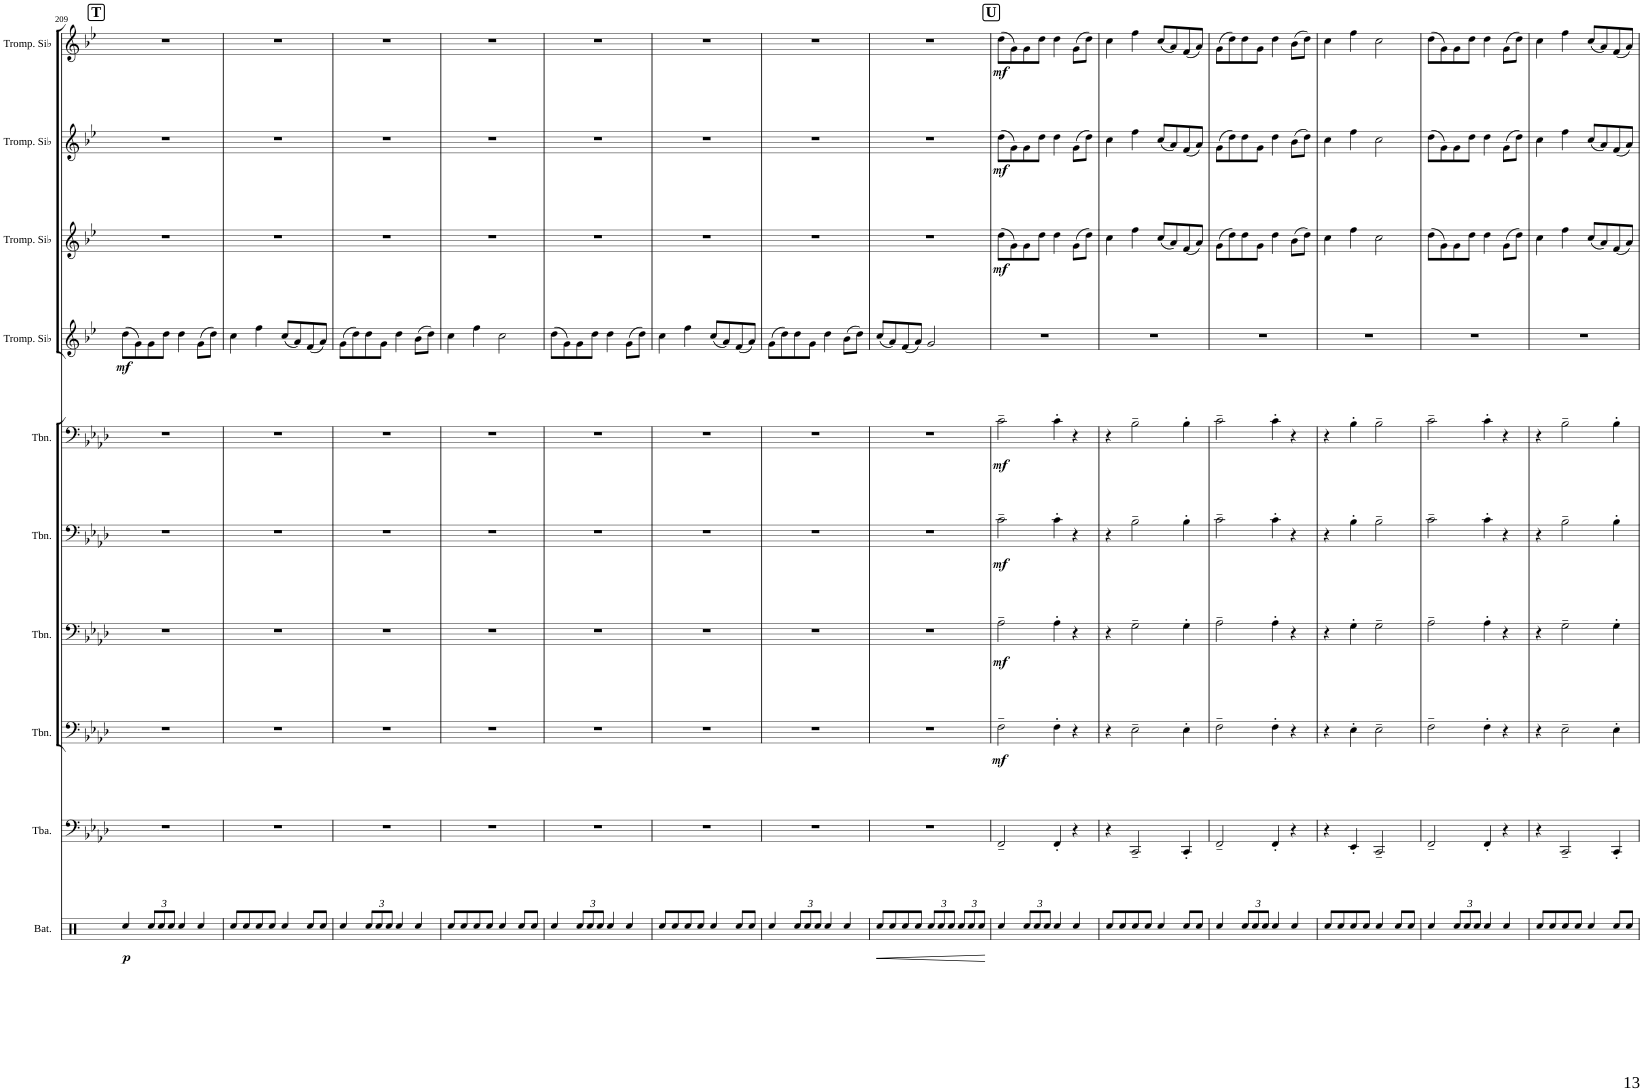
**kern	**dynam	**kern	**kern	**dynam	**kern	**dynam	**kern	**dynam	**kern	**dynam	**kern	**dynam	**kern	**dynam	**kern	**dynam	**kern	**dynam
*part10	*part10	*part9	*part8	*part8	*part7	*part7	*part6	*part6	*part5	*part5	*part4	*part4	*part3	*part3	*part2	*part2	*part1	*part1
*staff10	*staff10	*staff9	*staff8	*staff8	*staff7	*staff7	*staff6	*staff6	*staff5	*staff5	*staff4	*staff4	*staff3	*staff3	*staff2	*staff2	*staff1	*staff1
*I"Batterie	*	*I"Tuba	*I"Trombone	*	*I"Trombone	*	*I"Trombone	*	*I"Trombone	*	*I"Trompette en Sib	*	*I"Trompette en Sib	*	*I"Trompette en Sib	*	*I"Trompette en Sib	*
*I'Bat.	*	*I'Tba.	*I'Tbn.	*	*I'Tbn.	*	*I'Tbn.	*	*I'Tbn.	*	*I'Tromp. Sib	*	*I'Tromp. Sib	*	*I'Tromp. Sib	*	*I'Tromp. Sib	*
!!LO:PB:g=z
*clefX	*	*clefF4	*clefF4	*	*clefF4	*	*clefF4	*	*clefF4	*	*clefG2	*	*clefG2	*	*clefG2	*	*clefG2	*
*	*	*	*	*	*	*	*	*	*	*	*Trd1c2	*	*Trd1c2	*	*Trd1c2	*	*Trd1c2	*
*k[]	*	*k[b-e-a-d-]	*k[b-e-a-d-]	*	*k[b-e-a-d-]	*	*k[b-e-a-d-]	*	*k[b-e-a-d-]	*	*k[b-e-]	*	*k[b-e-]	*	*k[b-e-]	*	*k[b-e-]	*
*M2/2	*	*M2/2	*M2/2	*	*M2/2	*	*M2/2	*	*M2/2	*	*M2/2	*	*M2/2	*	*M2/2	*	*M2/2	*
*met(c|)	*	*met(c|)	*met(c|)	*	*met(c|)	*	*met(c|)	*	*met(c|)	*	*met(c|)	*	*met(c|)	*	*met(c|)	*	*met(c|)	*
!!LO:REH:place=s1:a:B:cj:fs=14:t=T
=209	=209	=209	=209	=209	=209	=209	=209	=209	=209	=209	=209	=209	=209	=209	=209	=209	=209	=209
!	!LO:DY:b	!	!	!	!	!	!	!	!	!	!	!LO:DY:b	!	!	!	!	!	!
4Rcc/	p	1r	1r	.	1r	.	1r	.	1r	.	(8dd\L	mf	1r	.	1r	.	1r	.
.	.	.	.	.	.	.	.	.	.	.	8g\)	.	.	.	.	.	.	.
*Xbrackettup	*	*	*	*	*	*	*	*	*	*	*	*	*	*	*	*	*	*
12Rcc/L	.	.	.	.	.	.	.	.	.	.	8g\	.	.	.	.	.	.	.
12Rcc/	.	.	.	.	.	.	.	.	.	.	.	.	.	.	.	.	.	.
.	.	.	.	.	.	.	.	.	.	.	8dd\J	.	.	.	.	.	.	.
12Rcc/J	.	.	.	.	.	.	.	.	.	.	.	.	.	.	.	.	.	.
4Rcc/	.	.	.	.	.	.	.	.	.	.	4dd\	.	.	.	.	.	.	.
4Rcc/	.	.	.	.	.	.	.	.	.	.	(8g\L	.	.	.	.	.	.	.
.	.	.	.	.	.	.	.	.	.	.	8dd\J)	.	.	.	.	.	.	.
=210	=210	=210	=210	=210	=210	=210	=210	=210	=210	=210	=210	=210	=210	=210	=210	=210	=210	=210
8Rcc/L	.	1r	1r	.	1r	.	1r	.	1r	.	4cc\	.	1r	.	1r	.	1r	.
8Rcc/	.	.	.	.	.	.	.	.	.	.	.	.	.	.	.	.	.	.
8Rcc/	.	.	.	.	.	.	.	.	.	.	4ff\	.	.	.	.	.	.	.
8Rcc/J	.	.	.	.	.	.	.	.	.	.	.	.	.	.	.	.	.	.
4Rcc/	.	.	.	.	.	.	.	.	.	.	(8cc/L	.	.	.	.	.	.	.
.	.	.	.	.	.	.	.	.	.	.	8a/)	.	.	.	.	.	.	.
8Rcc/L	.	.	.	.	.	.	.	.	.	.	(8f/	.	.	.	.	.	.	.
8Rcc/J	.	.	.	.	.	.	.	.	.	.	8a/J)	.	.	.	.	.	.	.
=211	=211	=211	=211	=211	=211	=211	=211	=211	=211	=211	=211	=211	=211	=211	=211	=211	=211	=211
4Rcc/	.	1r	1r	.	1r	.	1r	.	1r	.	(8g\L	.	1r	.	1r	.	1r	.
.	.	.	.	.	.	.	.	.	.	.	8dd\)	.	.	.	.	.	.	.
12Rcc/L	.	.	.	.	.	.	.	.	.	.	8dd\	.	.	.	.	.	.	.
12Rcc/	.	.	.	.	.	.	.	.	.	.	.	.	.	.	.	.	.	.
.	.	.	.	.	.	.	.	.	.	.	8g\J	.	.	.	.	.	.	.
12Rcc/J	.	.	.	.	.	.	.	.	.	.	.	.	.	.	.	.	.	.
4Rcc/	.	.	.	.	.	.	.	.	.	.	4dd\	.	.	.	.	.	.	.
4Rcc/	.	.	.	.	.	.	.	.	.	.	(8b-\L	.	.	.	.	.	.	.
.	.	.	.	.	.	.	.	.	.	.	8dd\J)	.	.	.	.	.	.	.
=212	=212	=212	=212	=212	=212	=212	=212	=212	=212	=212	=212	=212	=212	=212	=212	=212	=212	=212
8Rcc/L	.	1r	1r	.	1r	.	1r	.	1r	.	4cc\	.	1r	.	1r	.	1r	.
8Rcc/	.	.	.	.	.	.	.	.	.	.	.	.	.	.	.	.	.	.
8Rcc/	.	.	.	.	.	.	.	.	.	.	4ff\	.	.	.	.	.	.	.
8Rcc/J	.	.	.	.	.	.	.	.	.	.	.	.	.	.	.	.	.	.
4Rcc/	.	.	.	.	.	.	.	.	.	.	2cc\	.	.	.	.	.	.	.
8Rcc/L	.	.	.	.	.	.	.	.	.	.	.	.	.	.	.	.	.	.
8Rcc/J	.	.	.	.	.	.	.	.	.	.	.	.	.	.	.	.	.	.
=213	=213	=213	=213	=213	=213	=213	=213	=213	=213	=213	=213	=213	=213	=213	=213	=213	=213	=213
4Rcc/	.	1r	1r	.	1r	.	1r	.	1r	.	(8dd\L	.	1r	.	1r	.	1r	.
.	.	.	.	.	.	.	.	.	.	.	8g\)	.	.	.	.	.	.	.
12Rcc/L	.	.	.	.	.	.	.	.	.	.	8g\	.	.	.	.	.	.	.
12Rcc/	.	.	.	.	.	.	.	.	.	.	.	.	.	.	.	.	.	.
.	.	.	.	.	.	.	.	.	.	.	8dd\J	.	.	.	.	.	.	.
12Rcc/J	.	.	.	.	.	.	.	.	.	.	.	.	.	.	.	.	.	.
4Rcc/	.	.	.	.	.	.	.	.	.	.	4dd\	.	.	.	.	.	.	.
4Rcc/	.	.	.	.	.	.	.	.	.	.	(8g\L	.	.	.	.	.	.	.
.	.	.	.	.	.	.	.	.	.	.	8dd\J)	.	.	.	.	.	.	.
=214	=214	=214	=214	=214	=214	=214	=214	=214	=214	=214	=214	=214	=214	=214	=214	=214	=214	=214
8Rcc/L	.	1r	1r	.	1r	.	1r	.	1r	.	4cc\	.	1r	.	1r	.	1r	.
8Rcc/	.	.	.	.	.	.	.	.	.	.	.	.	.	.	.	.	.	.
8Rcc/	.	.	.	.	.	.	.	.	.	.	4ff\	.	.	.	.	.	.	.
8Rcc/J	.	.	.	.	.	.	.	.	.	.	.	.	.	.	.	.	.	.
4Rcc/	.	.	.	.	.	.	.	.	.	.	(8cc/L	.	.	.	.	.	.	.
.	.	.	.	.	.	.	.	.	.	.	8a/)	.	.	.	.	.	.	.
8Rcc/L	.	.	.	.	.	.	.	.	.	.	(8f/	.	.	.	.	.	.	.
8Rcc/J	.	.	.	.	.	.	.	.	.	.	8a/J)	.	.	.	.	.	.	.
=215	=215	=215	=215	=215	=215	=215	=215	=215	=215	=215	=215	=215	=215	=215	=215	=215	=215	=215
4Rcc/	.	1r	1r	.	1r	.	1r	.	1r	.	(8g\L	.	1r	.	1r	.	1r	.
.	.	.	.	.	.	.	.	.	.	.	8dd\)	.	.	.	.	.	.	.
12Rcc/L	.	.	.	.	.	.	.	.	.	.	8dd\	.	.	.	.	.	.	.
12Rcc/	.	.	.	.	.	.	.	.	.	.	.	.	.	.	.	.	.	.
.	.	.	.	.	.	.	.	.	.	.	8g\J	.	.	.	.	.	.	.
12Rcc/J	.	.	.	.	.	.	.	.	.	.	.	.	.	.	.	.	.	.
4Rcc/	.	.	.	.	.	.	.	.	.	.	4dd\	.	.	.	.	.	.	.
4Rcc/	.	.	.	.	.	.	.	.	.	.	(8b-\L	.	.	.	.	.	.	.
.	.	.	.	.	.	.	.	.	.	.	8dd\J)	.	.	.	.	.	.	.
=216	=216	=216	=216	=216	=216	=216	=216	=216	=216	=216	=216	=216	=216	=216	=216	=216	=216	=216
!	!LO:HP:b	!	!	!	!	!	!	!	!	!	!	!	!	!	!	!	!	!
8Rcc/L	<	1r	1r	.	1r	.	1r	.	1r	.	(8cc/L	.	1r	.	1r	.	1r	.
8Rcc/	.	.	.	.	.	.	.	.	.	.	8a/)	.	.	.	.	.	.	.
8Rcc/	.	.	.	.	.	.	.	.	.	.	(8f/	.	.	.	.	.	.	.
8Rcc/J	.	.	.	.	.	.	.	.	.	.	8a/J)	.	.	.	.	.	.	.
12Rcc/L	.	.	.	.	.	.	.	.	.	.	2g/	.	.	.	.	.	.	.
12Rcc/	.	.	.	.	.	.	.	.	.	.	.	.	.	.	.	.	.	.
12Rcc/J	.	.	.	.	.	.	.	.	.	.	.	.	.	.	.	.	.	.
12Rcc/L	.	.	.	.	.	.	.	.	.	.	.	.	.	.	.	.	.	.
12Rcc/	.	.	.	.	.	.	.	.	.	.	.	.	.	.	.	.	.	.
12Rcc/J	.	.	.	.	.	.	.	.	.	.	.	.	.	.	.	.	.	.
.	[	.	.	.	.	.	.	.	.	.	.	.	.	.	.	.	.	.
!!LO:REH:place=s1:a:B:cj:fs=14:t=U
=217	=217	=217	=217	=217	=217	=217	=217	=217	=217	=217	=217	=217	=217	=217	=217	=217	=217	=217
!	!	!	!	!LO:DY:b	!	!LO:DY:b	!	!LO:DY:b	!	!LO:DY:b	!	!	!	!LO:DY:b	!	!LO:DY:b	!	!LO:DY:b
4Rcc/	.	2FF~/	2F~\	mf	2A-~\	mf	2c~\	mf	2c~\	mf	1r	.	(8dd\L	mf	(8dd\L	mf	(8dd\L	mf
.	.	.	.	.	.	.	.	.	.	.	.	.	8g\)	.	8g\)	.	8g\)	.
12Rcc/L	.	.	.	.	.	.	.	.	.	.	.	.	8g\	.	8g\	.	8g\	.
12Rcc/	.	.	.	.	.	.	.	.	.	.	.	.	.	.	.	.	.	.
.	.	.	.	.	.	.	.	.	.	.	.	.	8dd\J	.	8dd\J	.	8dd\J	.
12Rcc/J	.	.	.	.	.	.	.	.	.	.	.	.	.	.	.	.	.	.
4Rcc/	.	4FF'/	4F'\	.	4A-'\	.	4c'\	.	4c'\	.	.	.	4dd\	.	4dd\	.	4dd\	.
4Rcc/	.	4r	4r	.	4r	.	4r	.	4r	.	.	.	(8g\L	.	(8g\L	.	(8g\L	.
.	.	.	.	.	.	.	.	.	.	.	.	.	8dd\J)	.	8dd\J)	.	8dd\J)	.
=218	=218	=218	=218	=218	=218	=218	=218	=218	=218	=218	=218	=218	=218	=218	=218	=218	=218	=218
8Rcc/L	.	4r	4r	.	4r	.	4r	.	4r	.	1r	.	4cc\	.	4cc\	.	4cc\	.
8Rcc/	.	.	.	.	.	.	.	.	.	.	.	.	.	.	.	.	.	.
8Rcc/	.	2CC~/	2E-~\	.	2G~\	.	2B-~\	.	2B-~\	.	.	.	4ff\	.	4ff\	.	4ff\	.
8Rcc/J	.	.	.	.	.	.	.	.	.	.	.	.	.	.	.	.	.	.
4Rcc/	.	.	.	.	.	.	.	.	.	.	.	.	(8cc/L	.	(8cc/L	.	(8cc/L	.
.	.	.	.	.	.	.	.	.	.	.	.	.	8a/)	.	8a/)	.	8a/)	.
8Rcc/L	.	4CC'/	4E-'\	.	4G'\	.	4B-'\	.	4B-'\	.	.	.	(8f/	.	(8f/	.	(8f/	.
8Rcc/J	.	.	.	.	.	.	.	.	.	.	.	.	8a/J)	.	8a/J)	.	8a/J)	.
=219	=219	=219	=219	=219	=219	=219	=219	=219	=219	=219	=219	=219	=219	=219	=219	=219	=219	=219
4Rcc/	.	2FF~/	2F~\	.	2A-~\	.	2c~\	.	2c~\	.	1r	.	(8g\L	.	(8g\L	.	(8g\L	.
.	.	.	.	.	.	.	.	.	.	.	.	.	8dd\)	.	8dd\)	.	8dd\)	.
12Rcc/L	.	.	.	.	.	.	.	.	.	.	.	.	8dd\	.	8dd\	.	8dd\	.
12Rcc/	.	.	.	.	.	.	.	.	.	.	.	.	.	.	.	.	.	.
.	.	.	.	.	.	.	.	.	.	.	.	.	8g\J	.	8g\J	.	8g\J	.
12Rcc/J	.	.	.	.	.	.	.	.	.	.	.	.	.	.	.	.	.	.
4Rcc/	.	4FF'/	4F'\	.	4A-'\	.	4c'\	.	4c'\	.	.	.	4dd\	.	4dd\	.	4dd\	.
4Rcc/	.	4r	4r	.	4r	.	4r	.	4r	.	.	.	(8b-\L	.	(8b-\L	.	(8b-\L	.
.	.	.	.	.	.	.	.	.	.	.	.	.	8dd\J)	.	8dd\J)	.	8dd\J)	.
=220	=220	=220	=220	=220	=220	=220	=220	=220	=220	=220	=220	=220	=220	=220	=220	=220	=220	=220
8Rcc/L	.	4r	4r	.	4r	.	4r	.	4r	.	1r	.	4cc\	.	4cc\	.	4cc\	.
8Rcc/	.	.	.	.	.	.	.	.	.	.	.	.	.	.	.	.	.	.
8Rcc/	.	4EE-'/	4E-'\	.	4G'\	.	4B-'\	.	4B-'\	.	.	.	4ff\	.	4ff\	.	4ff\	.
8Rcc/J	.	.	.	.	.	.	.	.	.	.	.	.	.	.	.	.	.	.
4Rcc/	.	2CC~/	2E-~\	.	2G~\	.	2B-~\	.	2B-~\	.	.	.	2cc\	.	2cc\	.	2cc\	.
8Rcc/L	.	.	.	.	.	.	.	.	.	.	.	.	.	.	.	.	.	.
8Rcc/J	.	.	.	.	.	.	.	.	.	.	.	.	.	.	.	.	.	.
=221	=221	=221	=221	=221	=221	=221	=221	=221	=221	=221	=221	=221	=221	=221	=221	=221	=221	=221
4Rcc/	.	2FF~/	2F~\	.	2A-~\	.	2c~\	.	2c~\	.	1r	.	(8dd\L	.	(8dd\L	.	(8dd\L	.
.	.	.	.	.	.	.	.	.	.	.	.	.	8g\)	.	8g\)	.	8g\)	.
12Rcc/L	.	.	.	.	.	.	.	.	.	.	.	.	8g\	.	8g\	.	8g\	.
12Rcc/	.	.	.	.	.	.	.	.	.	.	.	.	.	.	.	.	.	.
.	.	.	.	.	.	.	.	.	.	.	.	.	8dd\J	.	8dd\J	.	8dd\J	.
12Rcc/J	.	.	.	.	.	.	.	.	.	.	.	.	.	.	.	.	.	.
4Rcc/	.	4FF'/	4F'\	.	4A-'\	.	4c'\	.	4c'\	.	.	.	4dd\	.	4dd\	.	4dd\	.
4Rcc/	.	4r	4r	.	4r	.	4r	.	4r	.	.	.	(8g\L	.	(8g\L	.	(8g\L	.
.	.	.	.	.	.	.	.	.	.	.	.	.	8dd\J)	.	8dd\J)	.	8dd\J)	.
=222	=222	=222	=222	=222	=222	=222	=222	=222	=222	=222	=222	=222	=222	=222	=222	=222	=222	=222
8Rcc/L	.	4r	4r	.	4r	.	4r	.	4r	.	1r	.	4cc\	.	4cc\	.	4cc\	.
8Rcc/	.	.	.	.	.	.	.	.	.	.	.	.	.	.	.	.	.	.
8Rcc/	.	2CC~/	2E-~\	.	2G~\	.	2B-~\	.	2B-~\	.	.	.	4ff\	.	4ff\	.	4ff\	.
8Rcc/J	.	.	.	.	.	.	.	.	.	.	.	.	.	.	.	.	.	.
4Rcc/	.	.	.	.	.	.	.	.	.	.	.	.	(8cc/L	.	(8cc/L	.	(8cc/L	.
.	.	.	.	.	.	.	.	.	.	.	.	.	8a/)	.	8a/)	.	8a/)	.
8Rcc/L	.	4CC'/	4E-'\	.	4G'\	.	4B-'\	.	4B-'\	.	.	.	(8f/	.	(8f/	.	(8f/	.
8Rcc/J	.	.	.	.	.	.	.	.	.	.	.	.	8a/J)	.	8a/J)	.	8a/J)	.
=	=	=	=	=	=	=	=	=	=	=	=	=	=	=	=	=	=	=
*-	*-	*-	*-	*-	*-	*-	*-	*-	*-	*-	*-	*-	*-	*-	*-	*-	*-	*-
